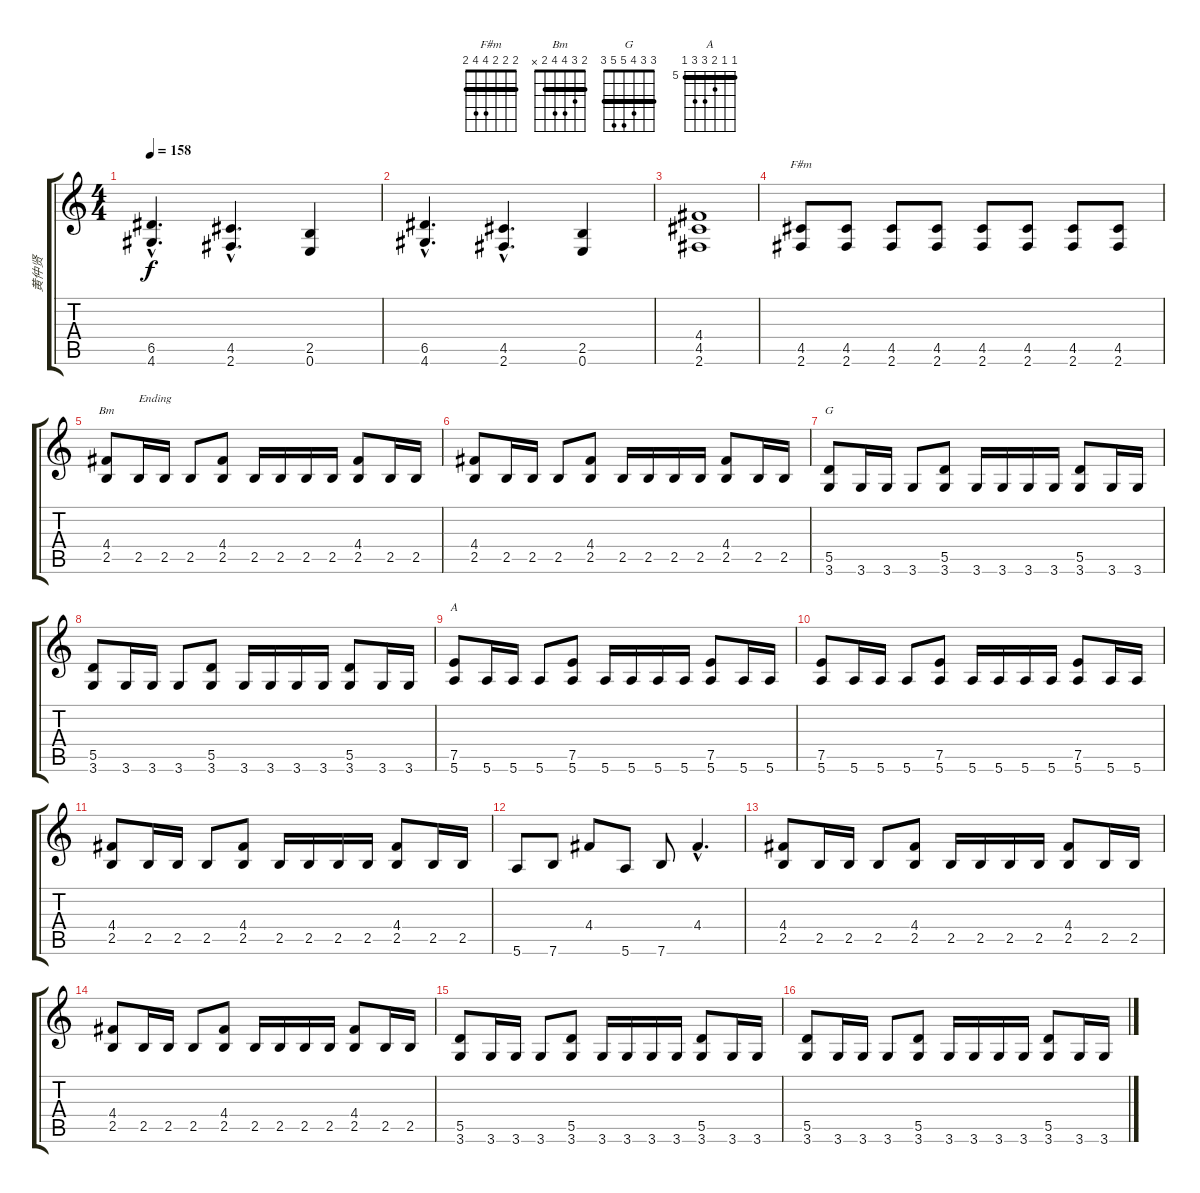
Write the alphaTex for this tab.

\track ("黄仲贤" "黄仲贤") {instrument overdrivenguitar}
\staff {score tabs}
\tuning (E4 B3 G3 D3 A2 E2) {hide}
\chord ("F#m" 2 2 2 4 4 2) {barre 2}
\chord ("Bm" 2 3 4 4 2 x) {barre 2}
\chord ("G" 3 3 4 5 5 3) {barre 3}
\chord ("A" 5 5 6 7 7 5) {firstfret 5 barre 5}
\ts (4 4)
\tempo 158
\clef g2
\ks c
(6.5{hac} 4.6{hac}).4{d dy f} (4.5{hac} 2.6{hac}).4{d} (2.5 0.6).4 |
(6.5{hac} 4.6{hac}).4{d} (4.5{hac} 2.6{hac}).4{d} (2.5 0.6).4 |
(4.4 4.5 2.6).1 |
(4.5 2.6).8{ch "F#m"} (4.5 2.6).8 (4.5 2.6).8 (4.5 2.6).8 (4.5 2.6).8 (4.5 2.6).8 (4.5 2.6).8 (4.5 2.6).8 |
(4.4 2.5).8{ch "Bm"} 2.5.16{txt "Ending"} 2.5.16 2.5.8 (4.4 2.5).8 2.5.16 2.5.16 2.5.16 2.5.16 (4.4 2.5).8 2.5.16 2.5.16 |
(4.4 2.5).8 2.5.16 2.5.16 2.5.8 (4.4 2.5).8 2.5.16 2.5.16 2.5.16 2.5.16 (4.4 2.5).8 2.5.16 2.5.16 |
(5.5 3.6).8{ch "G"} 3.6.16 3.6.16 3.6.8 (5.5 3.6).8 3.6.16 3.6.16 3.6.16 3.6.16 (5.5 3.6).8 3.6.16 3.6.16 |
(5.5 3.6).8 3.6.16 3.6.16 3.6.8 (5.5 3.6).8 3.6.16 3.6.16 3.6.16 3.6.16 (5.5 3.6).8 3.6.16 3.6.16 |
(7.5 5.6).8{ch "A"} 5.6.16 5.6.16 5.6.8 (7.5 5.6).8 5.6.16 5.6.16 5.6.16 5.6.16 (7.5 5.6).8 5.6.16 5.6.16 |
(7.5 5.6).8 5.6.16 5.6.16 5.6.8 (7.5 5.6).8 5.6.16 5.6.16 5.6.16 5.6.16 (7.5 5.6).8 5.6.16 5.6.16 |
(4.4 2.5).8 2.5.16 2.5.16 2.5.8 (4.4 2.5).8 2.5.16 2.5.16 2.5.16 2.5.16 (4.4 2.5).8 2.5.16 2.5.16 |
5.6.8 7.6.8 4.4.8 5.6.8 7.6.8 4.4{hac}.4{d} |
(4.4 2.5).8 2.5.16 2.5.16 2.5.8 (4.4 2.5).8 2.5.16 2.5.16 2.5.16 2.5.16 (4.4 2.5).8 2.5.16 2.5.16 |
(4.4 2.5).8 2.5.16 2.5.16 2.5.8 (4.4 2.5).8 2.5.16 2.5.16 2.5.16 2.5.16 (4.4 2.5).8 2.5.16 2.5.16 |
(5.5 3.6).8 3.6.16 3.6.16 3.6.8 (5.5 3.6).8 3.6.16 3.6.16 3.6.16 3.6.16 (5.5 3.6).8 3.6.16 3.6.16 |
(5.5 3.6).8 3.6.16 3.6.16 3.6.8 (5.5 3.6).8 3.6.16 3.6.16 3.6.16 3.6.16 (5.5 3.6).8 3.6.16 3.6.16
